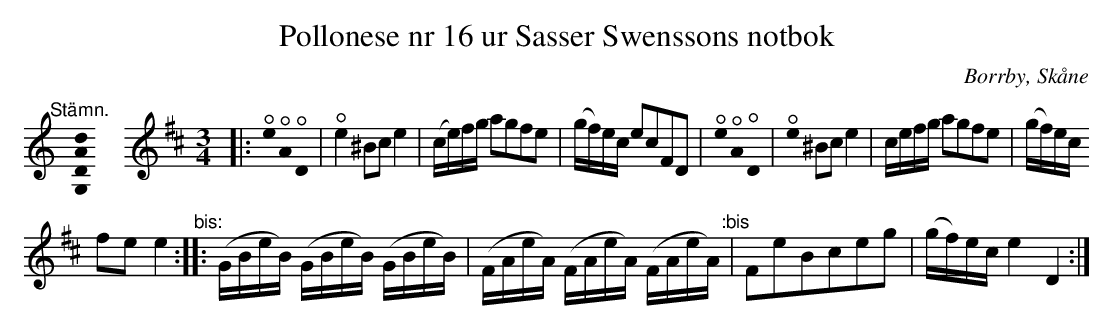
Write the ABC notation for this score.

X:1
T:Pollonese nr 16 ur Sasser Swenssons notbok
O:Borrby, Skåne
M:none
K:D
[K:C]
"@-20,30 Stämn."[G,DAd]0 \
[K:D clef=treble] \
[M:3/4] \
L:1/8
|: !open! e02 !open! A02 !open! D02 | !open! e2 ^Bc e2 | (c/e/)f/g/ agfe | (g/f/)e/c/ ecFD | !open! e02 !open! A02 !open! D02 | !open! e02 ^Bc e2 | c/e/f/g/ agfe | (g/f/)e/c/
  fe e2 "^bis:" :: (G/B/e/B/) (G/B/e/B/) (G/B/e/B/) | (F/A/e/A/) (F/A/e/A/) (F/A/e/A/) "^:bis" | FeBceg | (g/f/)e/c/ e2 D2 :|
